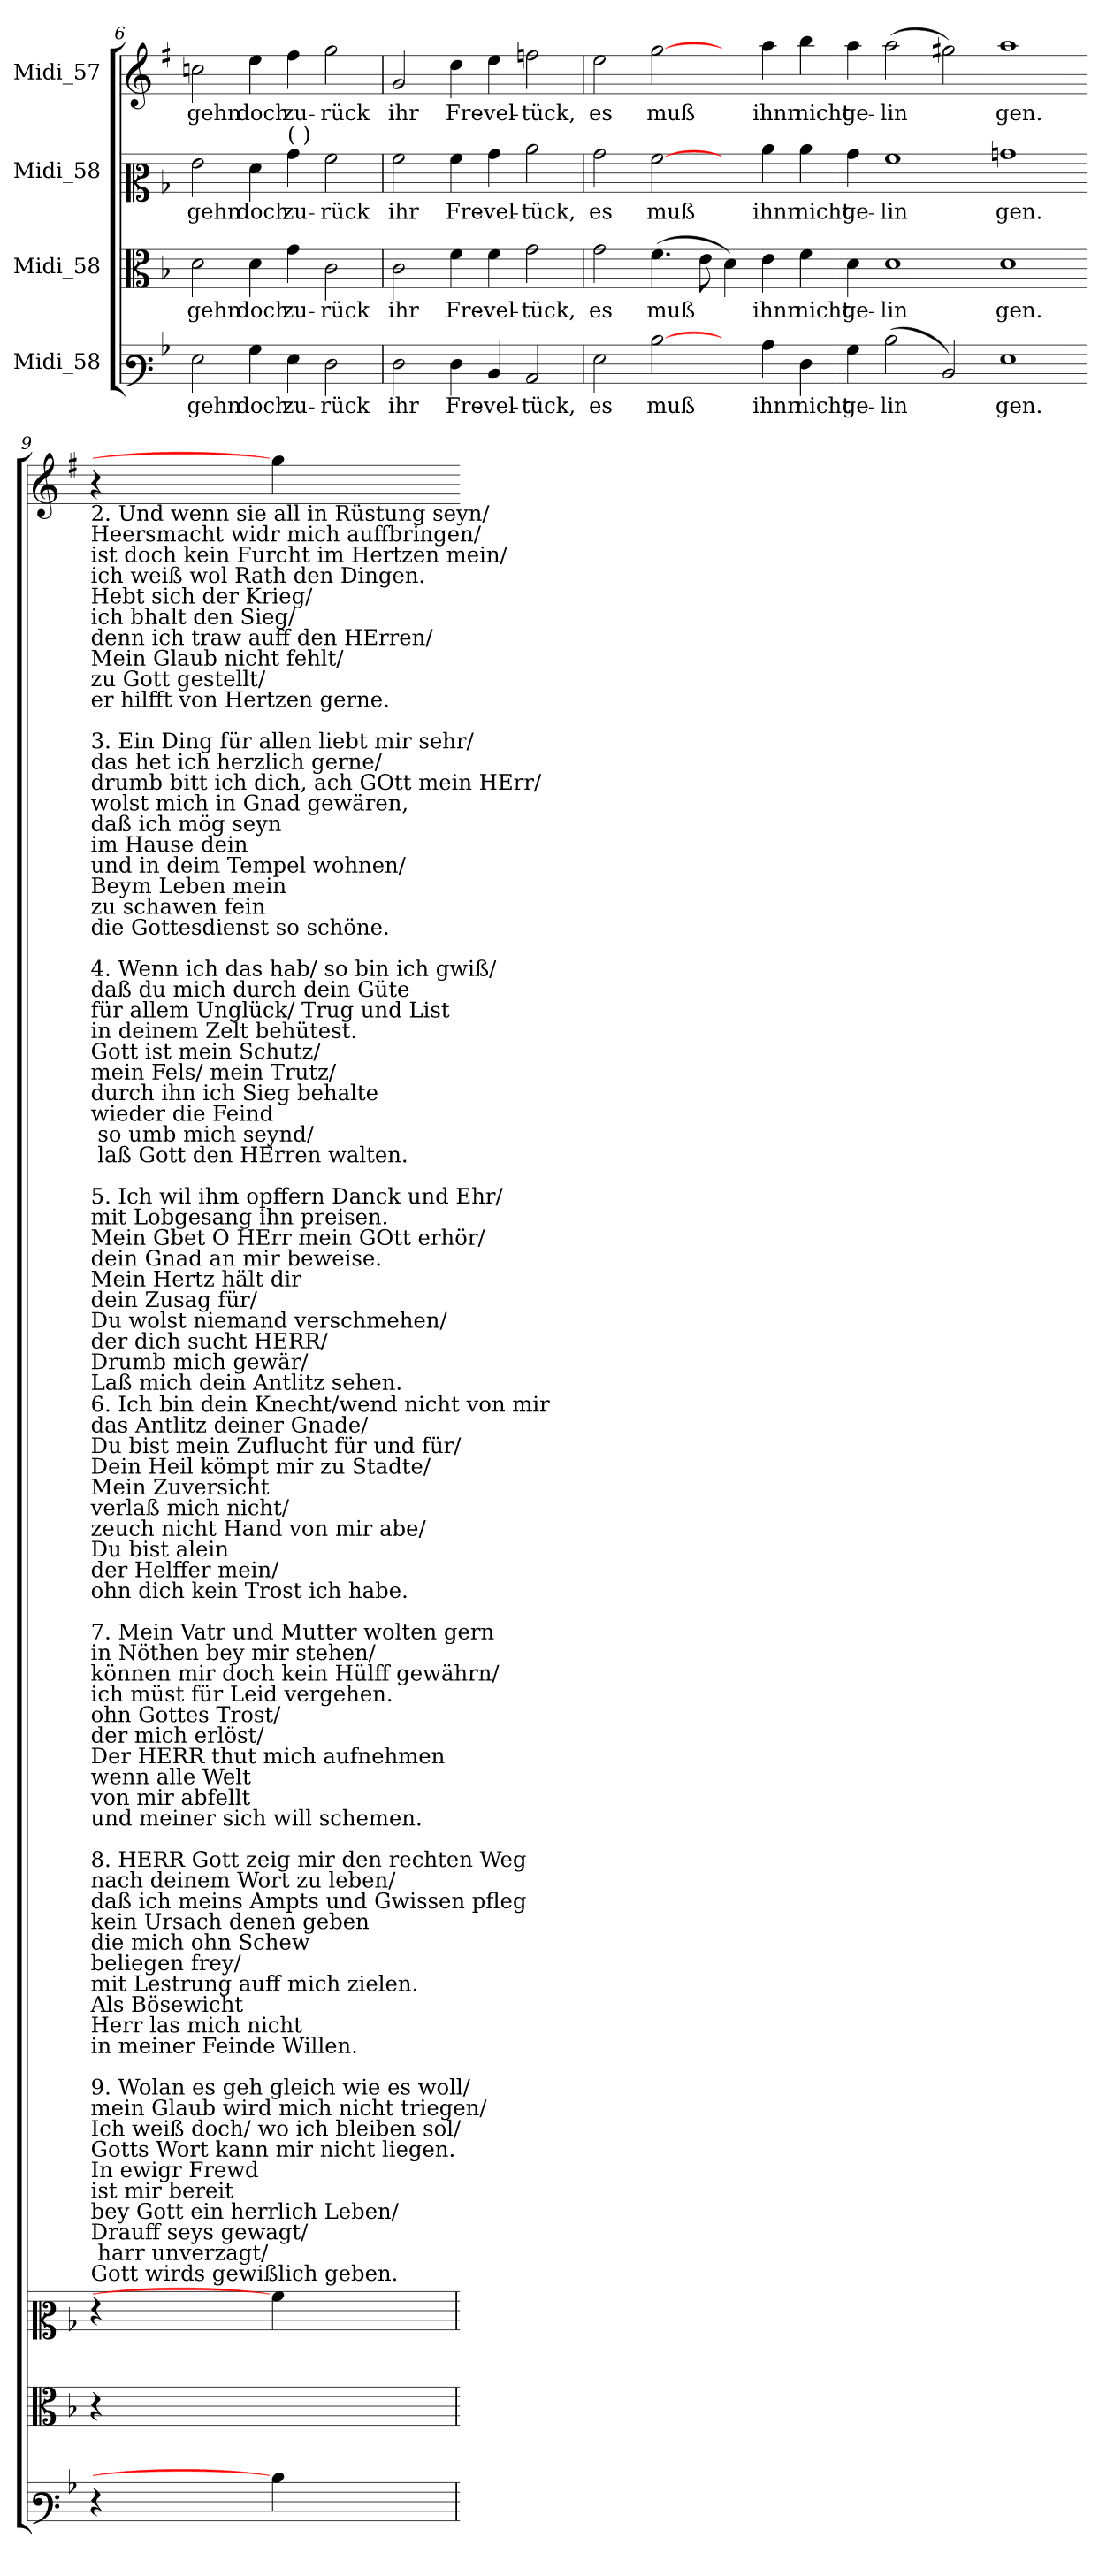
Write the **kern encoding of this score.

**kern	**text	**kern	**text	**kern	**text	**kern	**text
*part4	*part4	*part3	*part3	*part2	*part2	*part1	*part1
*staff4	*staff4	*staff3	*staff3	*staff2	*staff2	*staff1	*staff1
*I"Midi_58	*	*I"Midi_58	*	*I"Midi_58	*	*I"Midi_57	*
!!LO:LB:g=z
*clefF3	*	*clefC3	*	*clefC2	*	*clefG2	*
*	*	*	*	*	*	*ITrd1c2	*
*k[b-]	*	*k[b-]	*	*k[b-]	*	*k[b-]	*
*F:	*	*F:	*	*F:	*	*F:	*
=6	=6	=6	=6	=6	=6	=6	=6
!	!LO:LY:b	!	!LO:LY:b	!	!LO:LY:b	!	!LO:LY:b
2G	gehn	2d	gehn	2g	gehn	2b-X	gehn
!	!LO:LY:b	!	!LO:LY:b	!	!LO:LY:b	!	!LO:LY:b
4B-	doch	4d	doch	4f	doch	4dd	doch
!	!	!	!	!LO:TX:a:t=(  )	!	!	!
!	!LO:LY:b	!	!LO:LY:b	!	!LO:LY:b	!	!LO:LY:b
4G	zu-	4g	zu-	4b-	zu-	4ee	zu-
!	!LO:LY:b	!	!LO:LY:b	!	!LO:LY:b	!	!LO:LY:b
2F	-rück	2c	-rück	2a	-rück	2ff	-rück
=7	=7	=7	=7	=7	=7	=7	=7
!	!LO:LY:b	!	!LO:LY:b	!	!LO:LY:b	!	!LO:LY:b
2F	ihr	2c	ihr	2a	ihr	2f	ihr
!	!LO:LY:b	!	!LO:LY:b	!	!LO:LY:b	!	!LO:LY:b
4F	Fre-	4f	Fre-	4a	Fre-	4cc	Fre-
!	!LO:LY:b	!	!LO:LY:b	!	!LO:LY:b	!	!LO:LY:b
4D	-vel-	4f	-vel-	4b-	-vel-	4dd	-vel-
!	!LO:LY:b	!	!LO:LY:b	!	!LO:LY:b	!	!LO:LY:b
2C	-tück,	2g	-tück,	2cc	-tück,	2ee-X	-tück,
=8	=8	=8	=8	=8	=8	=8	=8
!	!LO:LY:b	!	!LO:LY:b	!	!LO:LY:b	!	!LO:LY:b
2G	es	2g	es	2b-	es	2dd	es
!	!LO:LY:b	!	!LO:LY:b	!	!LO:LY:b	!	!LO:LY:b
[2d	muß	(>4.f	muß	[2a	muß	[2ff	muß
.	.	8e	.	.	.	.	.
4ryy	.	4d)	.	4ryy	.	4ryy	.
!	!LO:LY:b	!	!LO:LY:b	!	!LO:LY:b	!	!LO:LY:b
4c	ihnn	4e	ihnn	4cc	ihnn	4gg	ihnn
!	!LO:LY:b	!	!LO:LY:b	!	!LO:LY:b	!	!LO:LY:b
4F	nicht	4f	nicht	4cc	nicht	4aa	nicht
!	!LO:LY:b	!	!LO:LY:b	!	!LO:LY:b	!	!LO:LY:b
4B-	ge-	4d	ge-	4b-	ge-	4gg	ge-
!	!LO:LY:b	!	!LO:LY:b	!	!LO:LY:b	!	!LO:LY:b
(>2d	-lin	1d	-lin	1a	-lin	(>2gg	-lin
2D)	.	.	.	.	.	2ff#X)	.
!	!LO:LY:b	!	!LO:LY:b	!	!LO:LY:b	!	!LO:LY:b
1G	gen.	1d	gen.	1bn	gen.	1gg	gen.
!!LO:LB:g=z
=9-	=9-	=9-	=9-	=9-	=9-	=9-	=9-
!	!	!	!	!	!	!LO:TX:b:t=2. Und wenn sie all in Rüstung seyn/\nHeersmacht widr mich auffbringen/\nist doch kein Furcht im Hertzen mein/\nich weiß wol Rath den Dingen.\nHebt sich der Krieg/\nich bhalt den Sieg/\ndenn ich traw auff den HErren/\nMein Glaub nicht fehlt/\nzu Gott gestellt/\ner hilfft von Hertzen gerne.\n\n3. Ein Ding für allen liebt mir sehr/\ndas het ich herzlich gerne/\ndrumb bitt ich dich, ach GOtt mein HErr/\nwolst mich in Gnad gewären,\ndaß ich mög seyn\nim Hause dein\nund in deim Tempel wohnen/\nBeym Leben mein\nzu schawen fein\ndie Gottesdienst so schöne.\n\n4. Wenn ich das hab/ so bin ich gwiß/\ndaß du mich durch dein Güte\nfür allem Unglück/ Trug und List\nin deinem Zelt behütest.\nGott ist mein Schutz/\nmein Fels/ mein Trutz/\ndurch ihn ich Sieg behalte\nwieder die Feind\n so umb mich seynd/\n laß Gott den HErren walten.\n\n5. Ich wil ihm opffern Danck und Ehr/\nmit Lobgesang ihn preisen.\nMein Gbet O HErr mein GOtt erhör/\ndein Gnad an mir beweise.\nMein Hertz hält dir\ndein Zusag für/\nDu wolst niemand verschmehen/\nder dich sucht HERR/\nDrumb mich gewär/\nLaß mich dein Antlitz sehen.	!
!	!	!	!	!	!	!LO:TX:b:t=6. Ich bin dein Knecht/wend nicht von mir\ndas Antlitz deiner Gnade/\nDu bist mein Zuflucht für und für/\nDein Heil kömpt mir zu Stadte/\nMein Zuversicht\nverlaß mich nicht/\nzeuch nicht Hand von mir abe/\nDu bist alein\nder Helffer mein/\nohn dich kein Trost ich habe.\n\n7. Mein Vatr und Mutter wolten gern\nin Nöthen bey mir stehen/\nkönnen mir doch kein Hülff gewährn/\nich müst für Leid vergehen.\nohn Gottes Trost/\nder mich erlöst/\nDer HERR thut mich aufnehmen\nwenn alle Welt\nvon mir abfellt\nund meiner sich will schemen.\n\n8. HERR Gott zeig mir den rechten Weg\nnach deinem Wort zu leben/\ndaß ich meins Ampts und Gwissen pfleg\nkein Ursach denen geben\ndie mich ohn Schew\nbeliegen frey/\nmit Lestrung auff mich zielen.\nAls Bösewicht\nHerr las mich nicht\nin meiner Feinde Willen.\n\n9. Wolan es geh gleich wie es woll/\nmein Glaub wird mich nicht triegen/\nIch weiß doch/ wo ich bleiben sol/\nGotts Wort kann mir nicht liegen.\nIn ewigr Frewd\nist mir bereit\nbey Gott ein herrlich Leben/\nDrauff seys gewagt/\n harr unverzagt/\nGott wirds gewißlich geben.	!
4r	.	4r	.	4r	.	4r	.
4d]	.	4ryy	.	4a]	.	4ff]	.
=	=-	=	=-	=	=-	=-	=-
*-	*-	*-	*-	*-	*-	*-	*-
